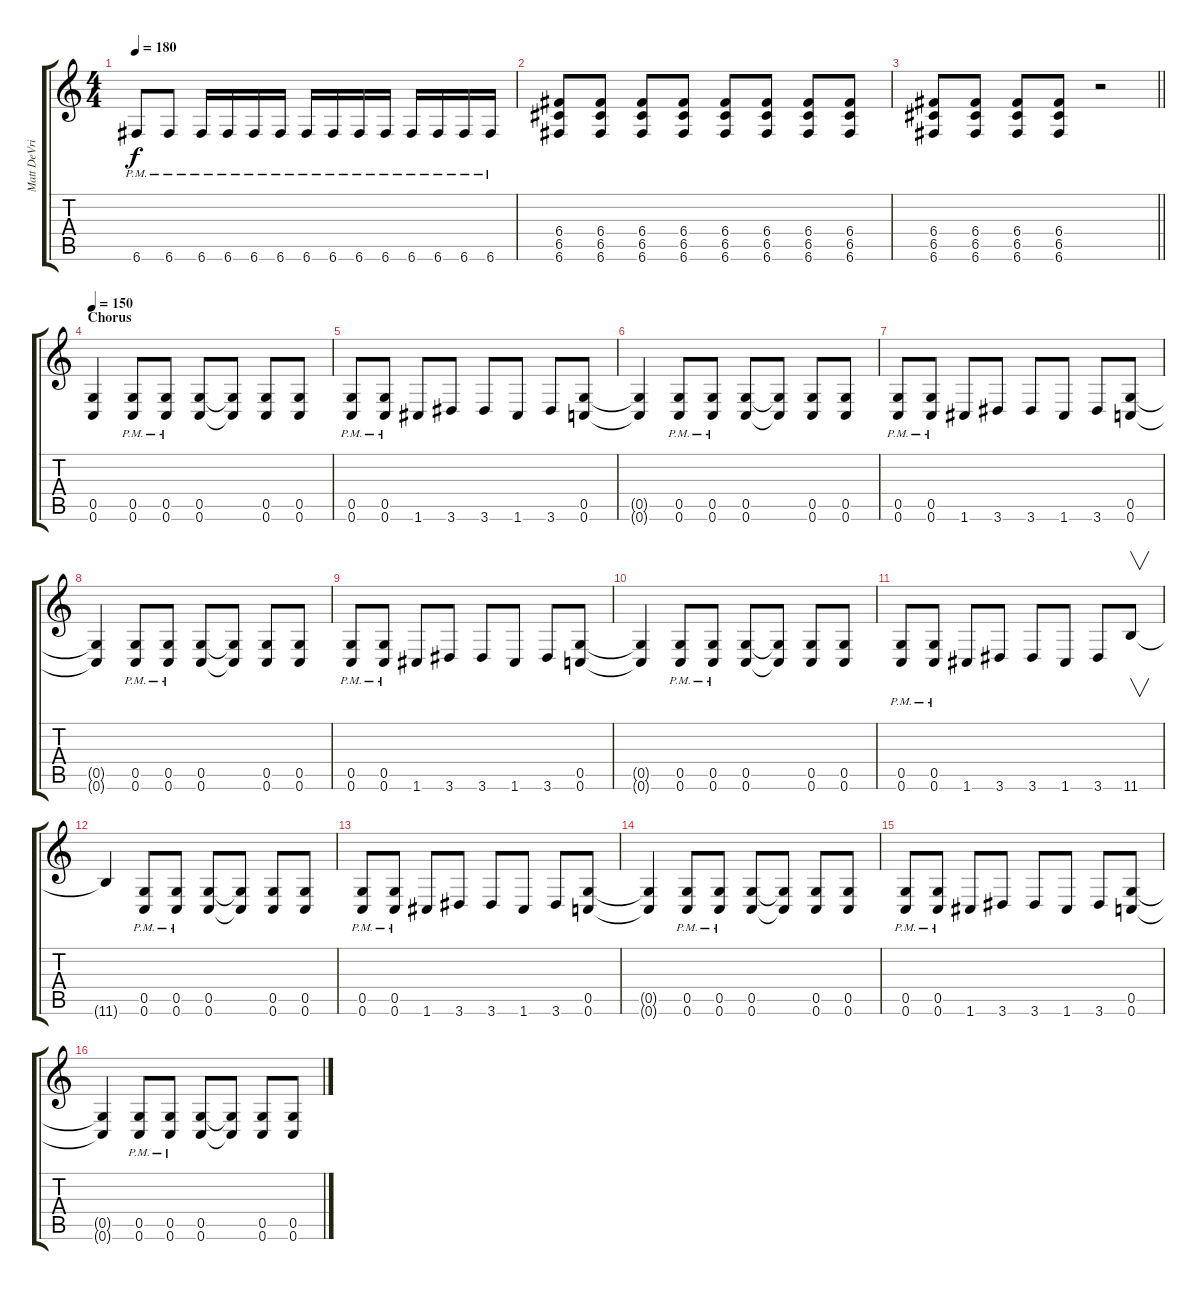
\track ("Matt DeVries" "Matt DeVri") {instrument distortionguitar}
\staff {score tabs}
\tuning (D4 A3 F3 C3 G2 C2) {hide}
\ts (4 4)
\tempo 180
\clef g2
\ks c
6.6{pm}.8{dy f} 6.6{pm}.8 6.6{pm}.16 6.6{pm}.16 6.6{pm}.16 6.6{pm}.16 6.6{pm}.16 6.6{pm}.16 6.6{pm}.16 6.6{pm}.16 6.6{pm}.16 6.6{pm}.16 6.6{pm}.16 6.6{pm}.16 |
(6.4 6.5 6.6).8 (6.4 6.5 6.6).8 (6.4 6.5 6.6).8 (6.4 6.5 6.6).8 (6.4 6.5 6.6).8 (6.4 6.5 6.6).8 (6.4 6.5 6.6).8 (6.4 6.5 6.6).8 |
\barLineRight lightlight
(6.4 6.5 6.6).8 (6.4 6.5 6.6).8 (6.4 6.5 6.6).8 (6.4 6.5 6.6).8 r.2 |
\section ("" "Chorus")
\tempo 150
(0.5 0.6).4 (0.5{pm} 0.6{pm}).8 (0.5{pm} 0.6{pm}).8 (0.5 0.6).8 (0.5{t} 0.6{t}).8 (0.5 0.6).8 (0.5 0.6).8 |
(0.5{pm} 0.6{pm}).8 (0.5{pm} 0.6{pm}).8 1.6.8 3.6.8 3.6.8 1.6.8 3.6.8 (0.5 0.6).8 |
(0.5{t} 0.6{t}).4 (0.5{pm} 0.6{pm}).8 (0.5{pm} 0.6{pm}).8 (0.5 0.6).8 (0.5{t} 0.6{t}).8 (0.5 0.6).8 (0.5 0.6).8 |
(0.5{pm} 0.6{pm}).8 (0.5{pm} 0.6{pm}).8 1.6.8 3.6.8 3.6.8 1.6.8 3.6.8 (0.5 0.6).8 |
(0.5{t} 0.6{t}).4 (0.5{pm} 0.6{pm}).8 (0.5{pm} 0.6{pm}).8 (0.5 0.6).8 (0.5{t} 0.6{t}).8 (0.5 0.6).8 (0.5 0.6).8 |
(0.5{pm} 0.6{pm}).8 (0.5{pm} 0.6{pm}).8 1.6.8 3.6.8 3.6.8 1.6.8 3.6.8 (0.5 0.6).8 |
(0.5{t} 0.6{t}).4 (0.5{pm} 0.6{pm}).8 (0.5{pm} 0.6{pm}).8 (0.5 0.6).8 (0.5{t} 0.6{t}).8 (0.5 0.6).8 (0.5 0.6).8 |
(0.5{pm} 0.6{pm}).8 (0.5{pm} 0.6{pm}).8 1.6.8 3.6.8 3.6.8 1.6.8 3.6.8 11.6.8{v} |
11.6{t}.4 (0.5{pm} 0.6{pm}).8 (0.5{pm} 0.6{pm}).8 (0.5 0.6).8 (0.5{t} 0.6{t}).8 (0.5 0.6).8 (0.5 0.6).8 |
(0.5{pm} 0.6{pm}).8 (0.5{pm} 0.6{pm}).8 1.6.8 3.6.8 3.6.8 1.6.8 3.6.8 (0.5 0.6).8 |
(0.5{t} 0.6{t}).4 (0.5{pm} 0.6{pm}).8 (0.5{pm} 0.6{pm}).8 (0.5 0.6).8 (0.5{t} 0.6{t}).8 (0.5 0.6).8 (0.5 0.6).8 |
(0.5{pm} 0.6{pm}).8 (0.5{pm} 0.6{pm}).8 1.6.8 3.6.8 3.6.8 1.6.8 3.6.8 (0.5 0.6).8 |
(0.5{t} 0.6{t}).4 (0.5{pm} 0.6{pm}).8 (0.5{pm} 0.6{pm}).8 (0.5 0.6).8 (0.5{t} 0.6{t}).8 (0.5 0.6).8 (0.5 0.6).8
